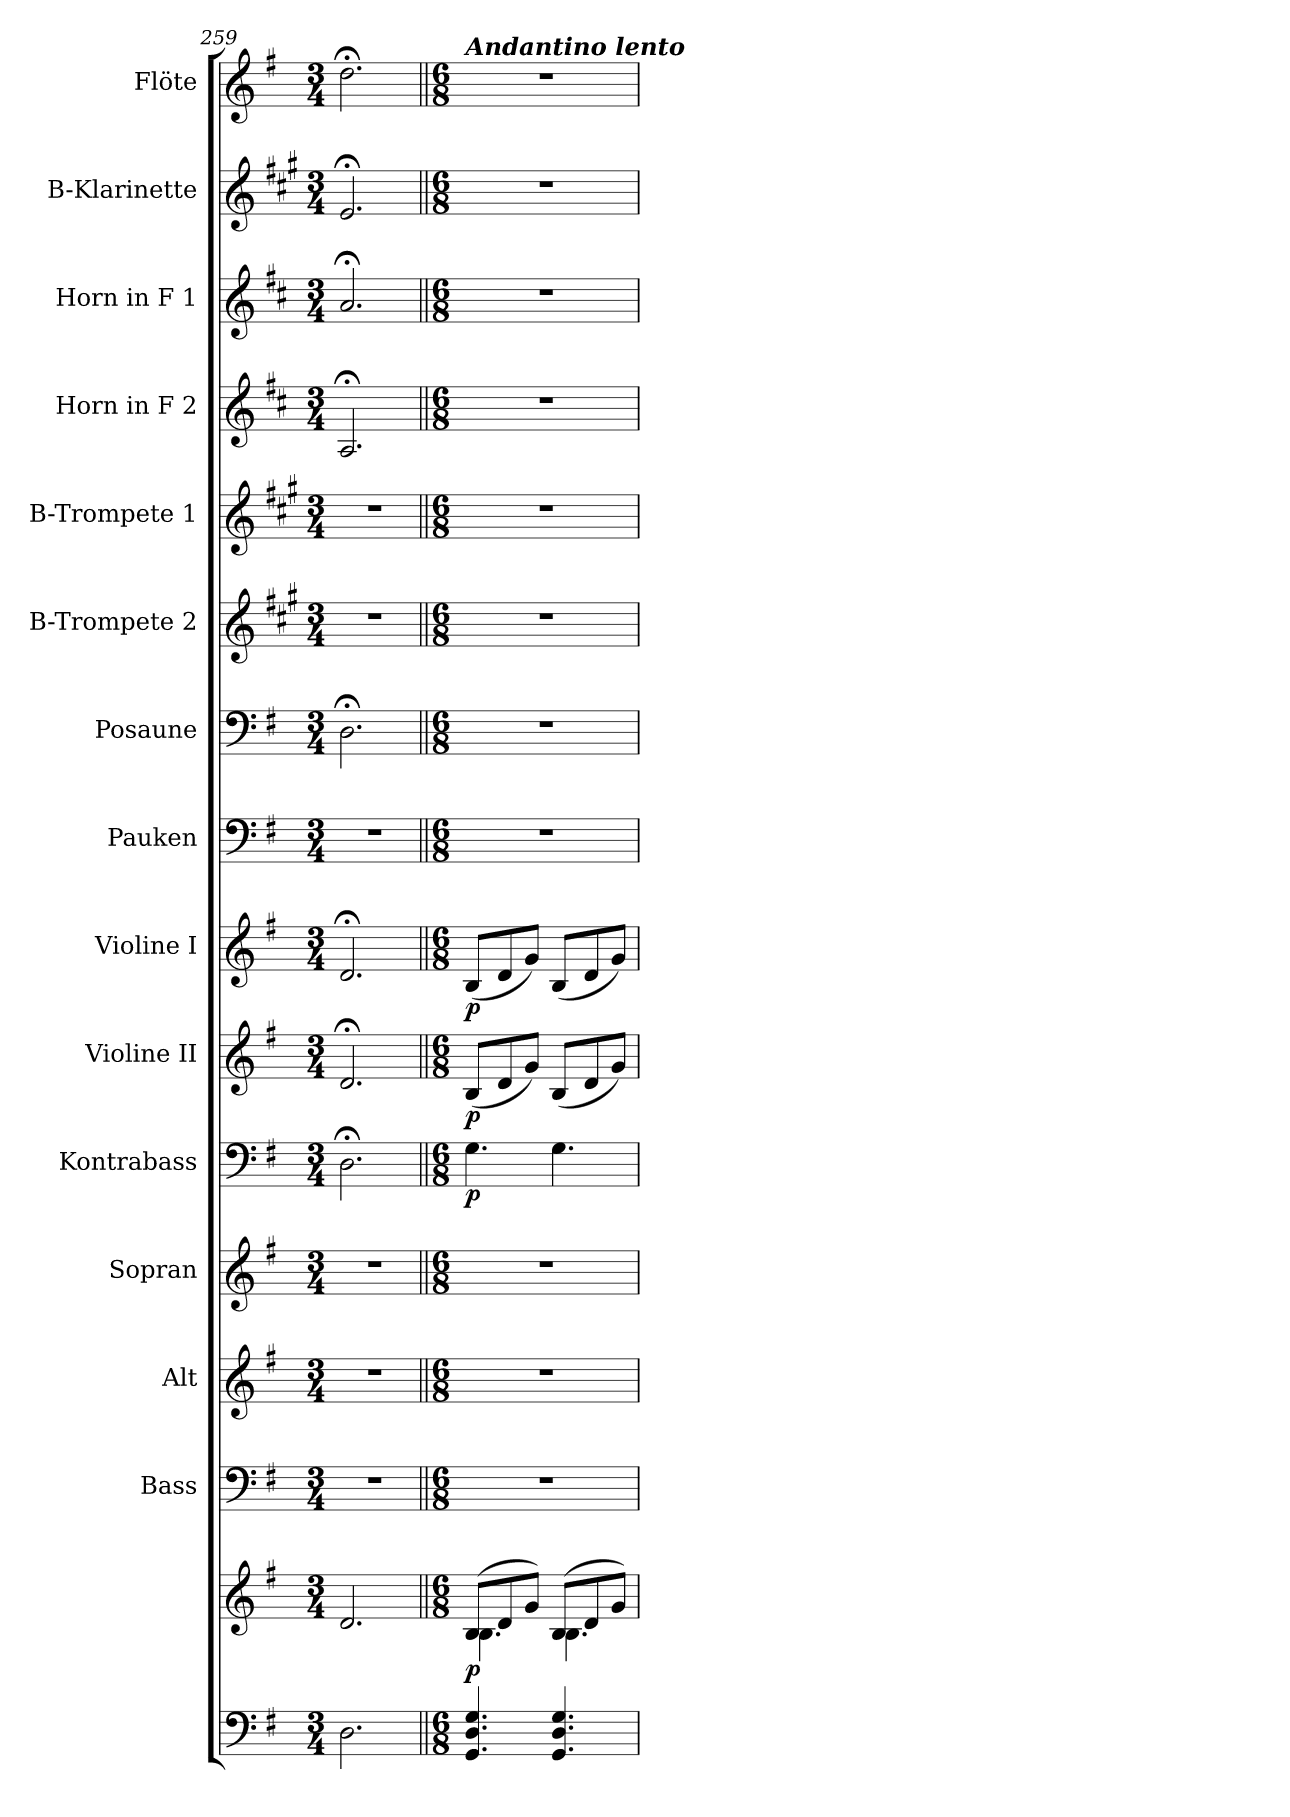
**kern	**kern	**dynam	**kern	**kern	**kern	**kern	**dynam	**kern	**dynam	**kern	**dynam	**kern	**kern	**kern	**kern	**kern	**kern	**kern	**kern
*part15	*part15	*part15	*part14	*part13	*part12	*part11	*part11	*part10	*part10	*part9	*part9	*part8	*part7	*part6	*part5	*part4	*part3	*part2	*part1
*staff16	*staff15	*staff15/16	*staff14	*staff13	*staff12	*staff11	*staff11	*staff10	*staff10	*staff9	*staff9	*staff8	*staff7	*staff6	*staff5	*staff4	*staff3	*staff2	*staff1
*	*	*	*I"Bass	*I"Alt	*I"Sopran	*I"Kontrabass	*	*I"Violine II	*	*I"Violine I	*	*I"Pauken	*I"Posaune	*I"B-Trompete 2	*I"B-Trompete 1	*I"Horn in F 2	*I"Horn in F 1	*I"B-Klarinette	*I"Flöte
*	*	*	*I'B.	*I'A.	*I'S.	*I'Kb.	*	*I'Vl. II	*	*I'Vl. I	*	*I'Pk.	*I'Pos.	*I'B Trp. 2	*I'B Trp. 1	*	*	*I'B Kl.	*I'Fl.
*clefF4	*clefG2	*	*clefF4	*clefG2	*clefG2	*clefF4	*	*clefG2	*	*clefG2	*	*clefF4	*clefF4	*clefG2	*clefG2	*clefG2	*clefG2	*clefG2	*clefG2
*	*	*	*	*	*	*ITrd7c12	*	*	*	*	*	*	*	*ITrd1c2	*ITrd1c2	*ITrd4c7	*ITrd4c7	*ITrd1c2	*
*k[f#]	*k[f#]	*	*k[f#]	*k[f#]	*k[f#]	*k[f#]	*	*k[f#]	*	*k[f#]	*	*k[f#]	*k[f#]	*k[f#]	*k[f#]	*k[f#]	*k[f#]	*k[f#]	*k[f#]
*G:	*G:	*	*G:	*G:	*G:	*G:	*	*G:	*	*G:	*	*G:	*G:	*G:	*G:	*G:	*G:	*G:	*G:
*M3/4	*M3/4	*	*M3/4	*M3/4	*M3/4	*M3/4	*	*M3/4	*	*M3/4	*	*M3/4	*M3/4	*M3/4	*M3/4	*M3/4	*M3/4	*M3/4	*M3/4
=259	=259	=259	=259	=259	=259	=259	=259	=259	=259	=259	=259	=259	=259	=259	=259	=259	=259	=259	=259
2.D\	2.d/	.	2.r	2.r	2.r	2.DD;<\	.	2.d;</	.	2.d;</	.	2.r	2.D;<\	2.r	2.r	2.D;</	2.d;</	2.d;</	2.dd;<\
!!LO:PB:g=z
=260||	=260||	=260||	=260||	=260||	=260||	=260||	=260||	=260||	=260||	=260||	=260||	=260||	=260||	=260||	=260||	=260||	=260||	=260||	=260||
*M6/8	*M6/8	*	*M6/8	*M6/8	*M6/8	*M6/8	*	*M6/8	*	*M6/8	*	*M6/8	*M6/8	*M6/8	*M6/8	*M6/8	*M6/8	*M6/8	*M6/8
*	*^	*	*	*	*	*	*	*	*	*	*	*	*	*	*	*	*	*	*
!	!	!	!	!	!	!	!	!	!	!	!	!	!	!	!	!	!	!	!	!LO:TX:a:Bi:t=Andantino lento
!	!	!	!LO:DY:b	!	!	!	!	!LO:DY:b	!	!LO:DY:b	!	!LO:DY:b	!	!	!	!	!	!	!	!
4.GG/ 4.D/ 4.G/	(>8B/L	4.B\	p	2.r	2.r	2.r	4.GG\	p	(<8B/L	p	(<8B/L	p	2.r	2.r	2.r	2.r	2.r	2.r	2.r	2.r
.	8d/	.	.	.	.	.	.	.	8d/	.	8d/	.	.	.	.	.	.	.	.	.
.	8g/J)	.	.	.	.	.	.	.	8g/J)	.	8g/J)	.	.	.	.	.	.	.	.	.
4.GG/ 4.D/ 4.G/	(>8B/L	4.B\	.	.	.	.	4.GG\	.	(<8B/L	.	(<8B/L	.	.	.	.	.	.	.	.	.
.	8d/	.	.	.	.	.	.	.	8d/	.	8d/	.	.	.	.	.	.	.	.	.
.	8g/J)	.	.	.	.	.	.	.	8g/J)	.	8g/J)	.	.	.	.	.	.	.	.	.
*	*v	*v	*	*	*	*	*	*	*	*	*	*	*	*	*	*	*	*	*	*
=	=	=	=	=	=	=	=	=	=	=	=	=	=	=	=	=	=	=	=
*-	*-	*-	*-	*-	*-	*-	*-	*-	*-	*-	*-	*-	*-	*-	*-	*-	*-	*-	*-
